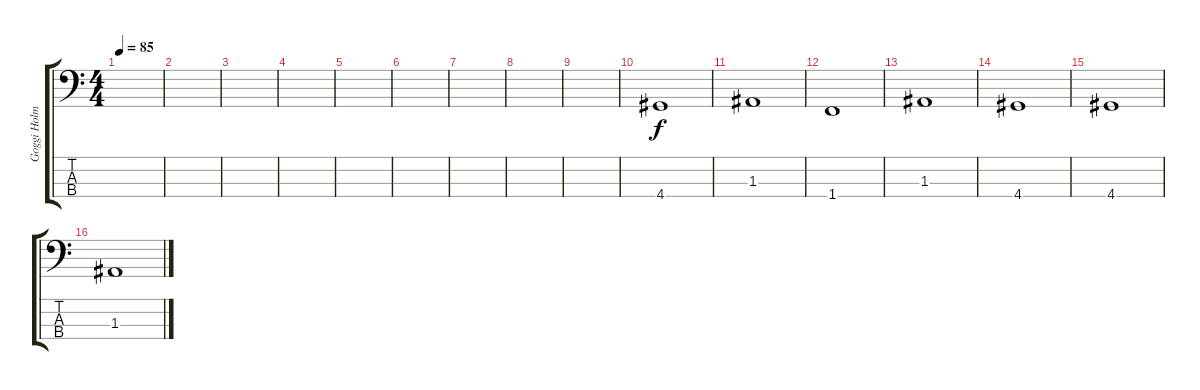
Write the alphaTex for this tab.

\track ("Goggi Holm (Bass)" "Goggi Holm") {instrument electricbassfinger}
\staff {score tabs}
\tuning (G2 D2 A1 E1) {hide}
\ts (4 4)
\tempo 85
\clef f4
\ks c
|
|
|
|
|
|
|
|
|
4.4.1 |
1.3.1 |
1.4.1 |
1.3.1 |
4.4.1 |
4.4.1 |
1.3.1
